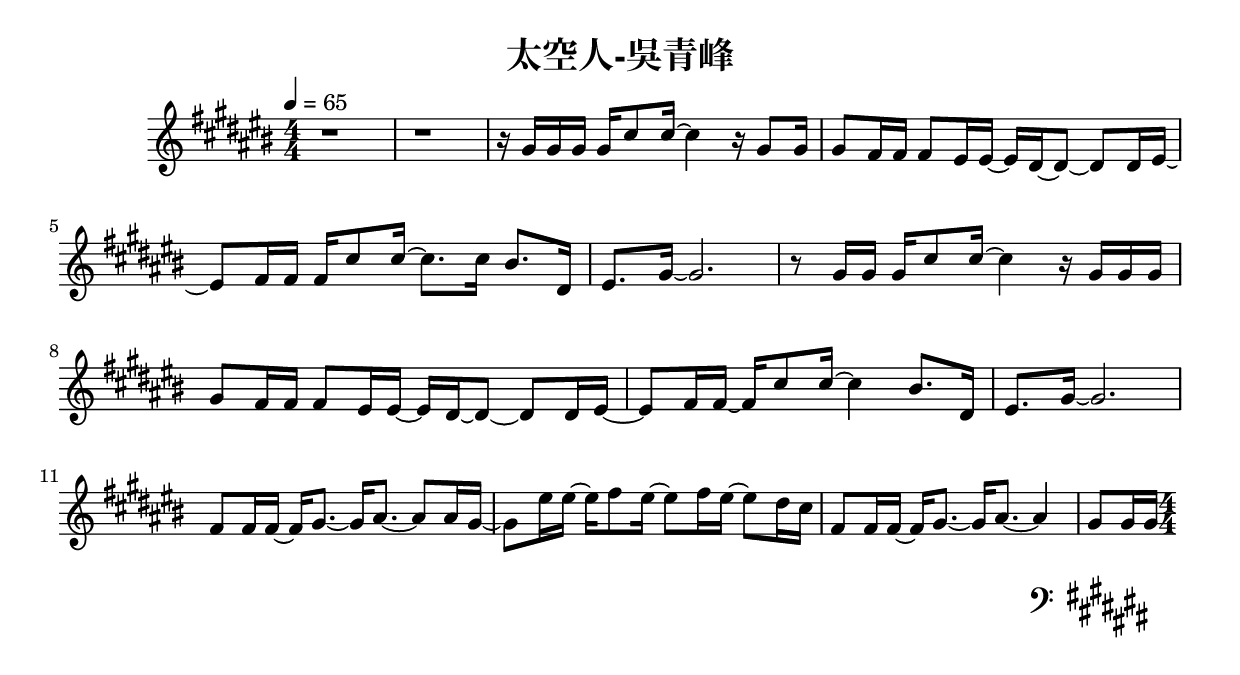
\header {
  title = "太空人-吳青峰"
  composer = ""
}

righthand = {\clef treble \key cis\major \numericTimeSignature \time 4/4 \tempo 4=65
  <<
  \relative cis''{
    r1 | r |

    r16 gis gis gis gis cis8 cis16~ cis4 r16 gis8 gis16 |
    gis8 fis16 fis fis8 eis16 eis~ eis dis~ dis8~ dis dis16 eis~ |
    eis8 fis16 fis fis cis'8 cis16~ cis8. cis16 bis8. dis,16 |
    eis8. gis16~ gis2. |

    r8 gis16 gis gis cis8 cis16~ cis4 r16 gis gis gis |
    gis8 fis16 fis fis8 eis16 eis~ eis dis~ dis8~ dis dis16 eis~ |
    eis8 fis16 fis~ fis cis'8 cis16~ cis4 bis8. dis,16 |
    eis8. gis16~ gis2. |

    fis8 fis16 fis~ fis gis8.~ gis16 ais8.~ ais8 ais16 gis~|
    gis8 eis'16 eis16~ eis16 fis8 eis16~ eis8 fis16 eis16~ eis8 dis16 cis |
    fis,8 fis16 fis~ fis gis8.~ gis16 ais8.~ ais4 | gis8 gis16 gis

  
  
  }

  >>

}

lefthand = {\clef bass \key cis\major \numericTimeSignature \time 4/4}

chordsname = {}




\score {<<
  \new ChordNames {\chordsname}
  \new PianoStaff {
    \new Staff \righthand
    \new Staff \lefthand
    }>>

  \layout {}
  \midi {}
}